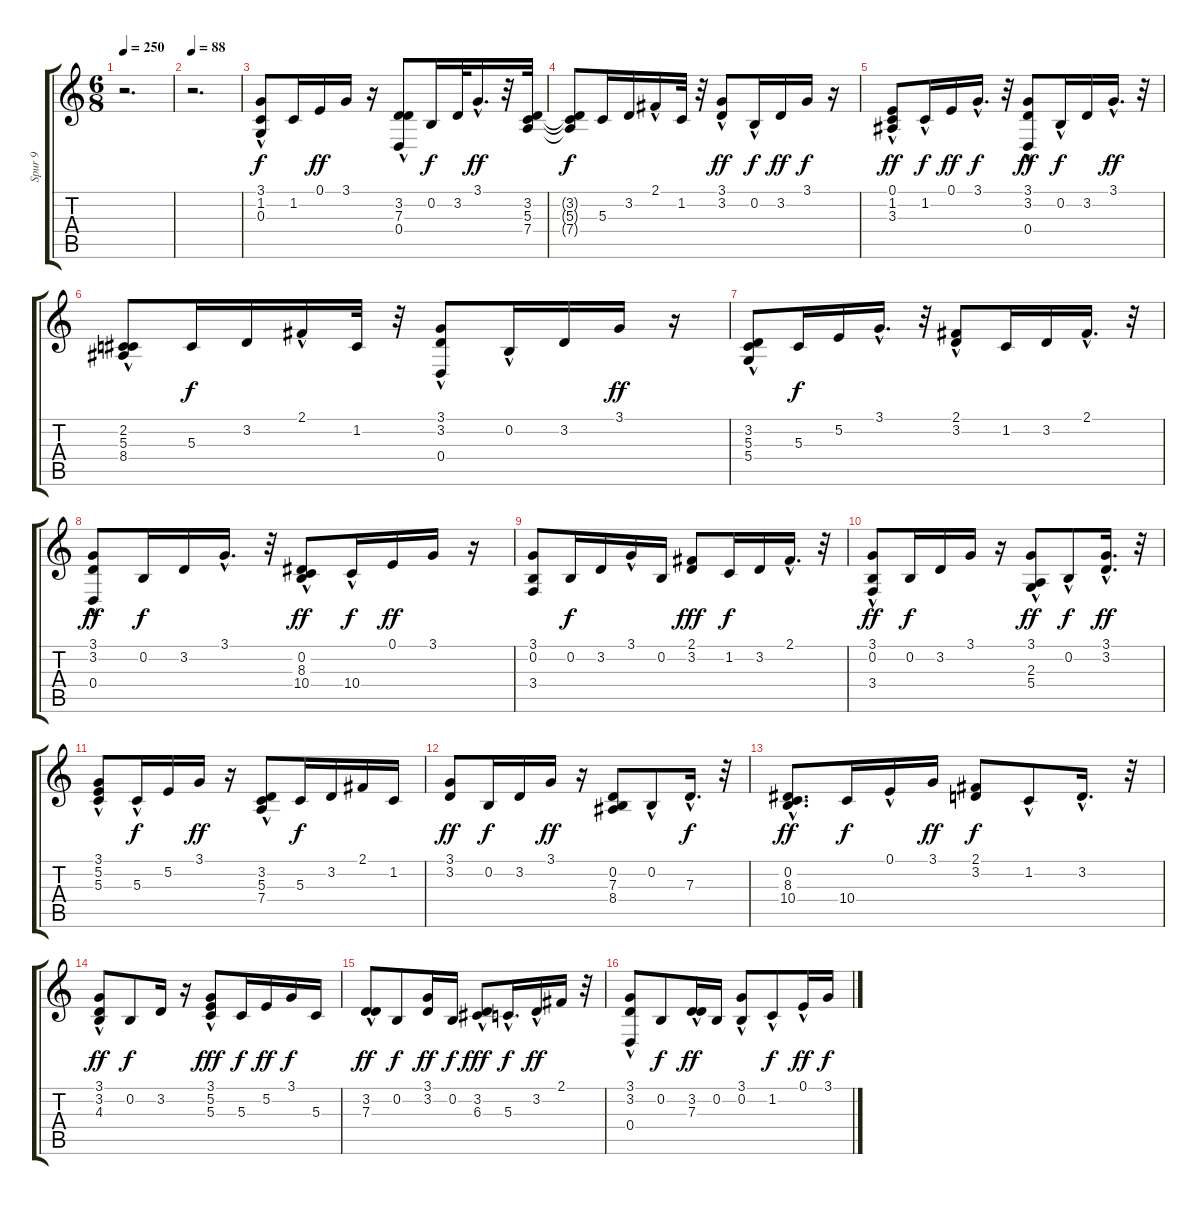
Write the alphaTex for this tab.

\track ("Spur 9" "Spur 9") {instrument accordion}
\staff {score tabs}
\tuning (E4 B3 G3 D3 A2 E2) {hide}
\ts (6 8)
\tempo 250
\clef g2
\ks c
r.2{d dy f instrument accordion} |
\tempo 88
r.2{d} |
(3.1{hac} 1.2{hac} 0.3).8 1.2.16 0.1.16{dy ff} 3.1.16 r.16 (3.2 7.3{hac} 0.4{hac}).8 0.2.16{dy f} 3.2.32 3.1{hac}.16{d dy ff} r.32 (3.2 5.3 7.4).32 |
(3.2{t} 5.3{t} 7.4{t}).8{dy f} 5.3.16 3.2.16 2.1{hac}.16 1.2.32 r.32 (3.1{hac} 3.2).8{dy ff} 0.2{hac}.16{dy f} 3.2.16{dy ff} 3.1.16{dy f} r.16 |
(0.1 1.2{hac} 3.3{hac}).8{dy ff} 1.2{hac}.16{dy f} 0.1.16{dy ff} 3.1{hac}.16{d dy f} r.32 (3.1{hac} 3.2 0.4{hac}).8{dy ff} 0.2{hac}.16{dy f} 3.2.16 3.1{hac}.16{d dy ff} r.32 |
(2.2{hac} 5.3 8.4).8 5.3.16{dy f} 3.2.16 2.1{hac}.16 1.2.32 r.32 (3.1{hac} 3.2 0.4).8 0.2{hac}.16 3.2.16 3.1.16{dy ff} r.16 |
(3.2{hac} 5.3{hac} 5.4).8 5.3.16{dy f} 5.2.16 3.1{hac}.16{d} r.32 (2.1{hac} 3.2).8 1.2.16 3.2.16 2.1{hac}.16{d} r.32 |
(3.1{hac} 3.2 0.4{hac}).8{dy ff} 0.2.16{dy f} 3.2.16 3.1{hac}.16{d} r.32 (0.2 8.3{hac} 10.4{hac}).8{dy ff} 10.4{hac}.16{dy f} 0.1.16{dy ff} 3.1.16 r.16 |
(3.1 0.2 3.4).8 0.2.16{dy f} 3.2.16 3.1{hac}.16 0.2.16 (2.1 3.2).8{dy fff} 1.2.16{dy f} 3.2.16 2.1{hac}.16{d} r.32 |
(3.1{hac} 0.2 3.4).8{dy ff} 0.2.16{dy f} 3.2.16 3.1.16 r.16 (3.1{hac} 2.3 5.4).8{dy ff} 0.2{hac}.8{dy f} (3.1{hac} 3.2{hac}).16{d dy ff} r.32 |
(3.1{hac} 5.2 5.3{hac}).8 5.3{hac}.16{dy f} 5.2.16 3.1.16{dy ff} r.16 (3.2 5.3{hac} 7.4{hac}).8 5.3.16{dy f} 3.2.16 2.1.16 1.2.16 |
(3.1 3.2).8{dy ff} 0.2.16{dy f} 3.2.16 3.1.16{dy ff} r.16 (0.2 7.3 8.4).8 0.2{hac}.8 7.3{hac}.16{d dy f} r.32 |
(0.2{hac} 8.3 10.4).8{d dy ff} 10.4.16{dy f} 0.1{hac}.16 3.1.16{dy ff} (2.1 3.2).8{dy f} 1.2{hac}.8 3.2{hac}.16{d} r.32 |
(3.1 3.2 4.3{hac}).8{dy ff} 0.2.8{dy f} 3.2.16 r.16 (3.1{hac} 5.2 5.3{hac}).8{dy fff} 5.3.16{dy f} 5.2.16{dy ff} 3.1.16{dy f} 5.3.16 |
(3.2 7.3{hac}).8{dy ff} 0.2.8{dy f} (3.1 3.2).16{dy ff} 0.2.16{dy f} (3.2 6.3{hac}).8{dy fff} 5.3{hac}.16{d dy f} 3.2{hac}.16{dy ff} 2.1.16 r.32 |
(3.1{hac} 3.2 0.4).8 0.2.8{dy f} (3.2 7.3{hac}).16{dy ff} 0.2.16 (3.1{hac} 0.2).8 1.2{hac}.8{dy f} 0.1{hac}.16{dy ff} 3.1.16{dy f}
